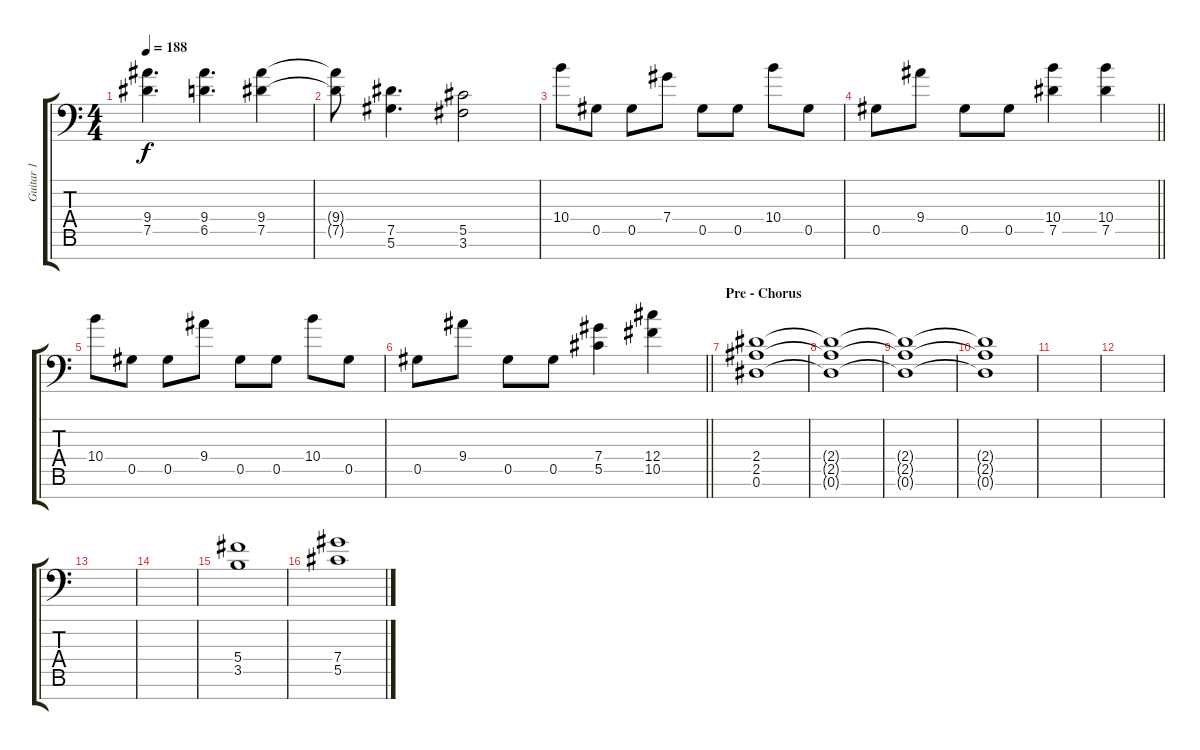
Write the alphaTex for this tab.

\track ("Guitar 1" "Guitar 1") {instrument distortionguitar}
\staff {score tabs}
\tuning (Eb4 Bb3 Gb3 Db3 Ab2 Eb2 Bb1) {hide}
\ts (4 4)
\tempo 188
\clef f4
\ks c
(9.4 7.5).4{d dy f} (9.4 6.5).4{d} (9.4 7.5).4 |
(9.4{t} 7.5{t}).8 (7.5 5.6).4{d} (5.5 3.6).2 |
10.4.8 0.5.8 0.5.8 7.4.8 0.5.8 0.5.8 10.4.8 0.5.8 |
\barLineRight lightlight
0.5.8 9.4.8 0.5.8 0.5.8 (10.4 7.5).4 (10.4 7.5).4 |
10.4.8 0.5.8 0.5.8 9.4.8 0.5.8 0.5.8 10.4.8 0.5.8 |
\barLineRight lightlight
0.5.8 9.4.8 0.5.8 0.5.8 (7.4 5.5).4 (12.4 10.5).4 |
\section ("" "Pre - Chorus")
(2.4 2.5 0.6).1{volume 0} |
(2.4{t} 2.5{t} 0.6{t}).1 |
(2.4{t} 2.5{t} 0.6{t}).1 |
(2.4{t} 2.5{t} 0.6{t}).1 |
|
|
|
|
(5.4 3.5).1{volume 13} |
(7.4 5.5).1
